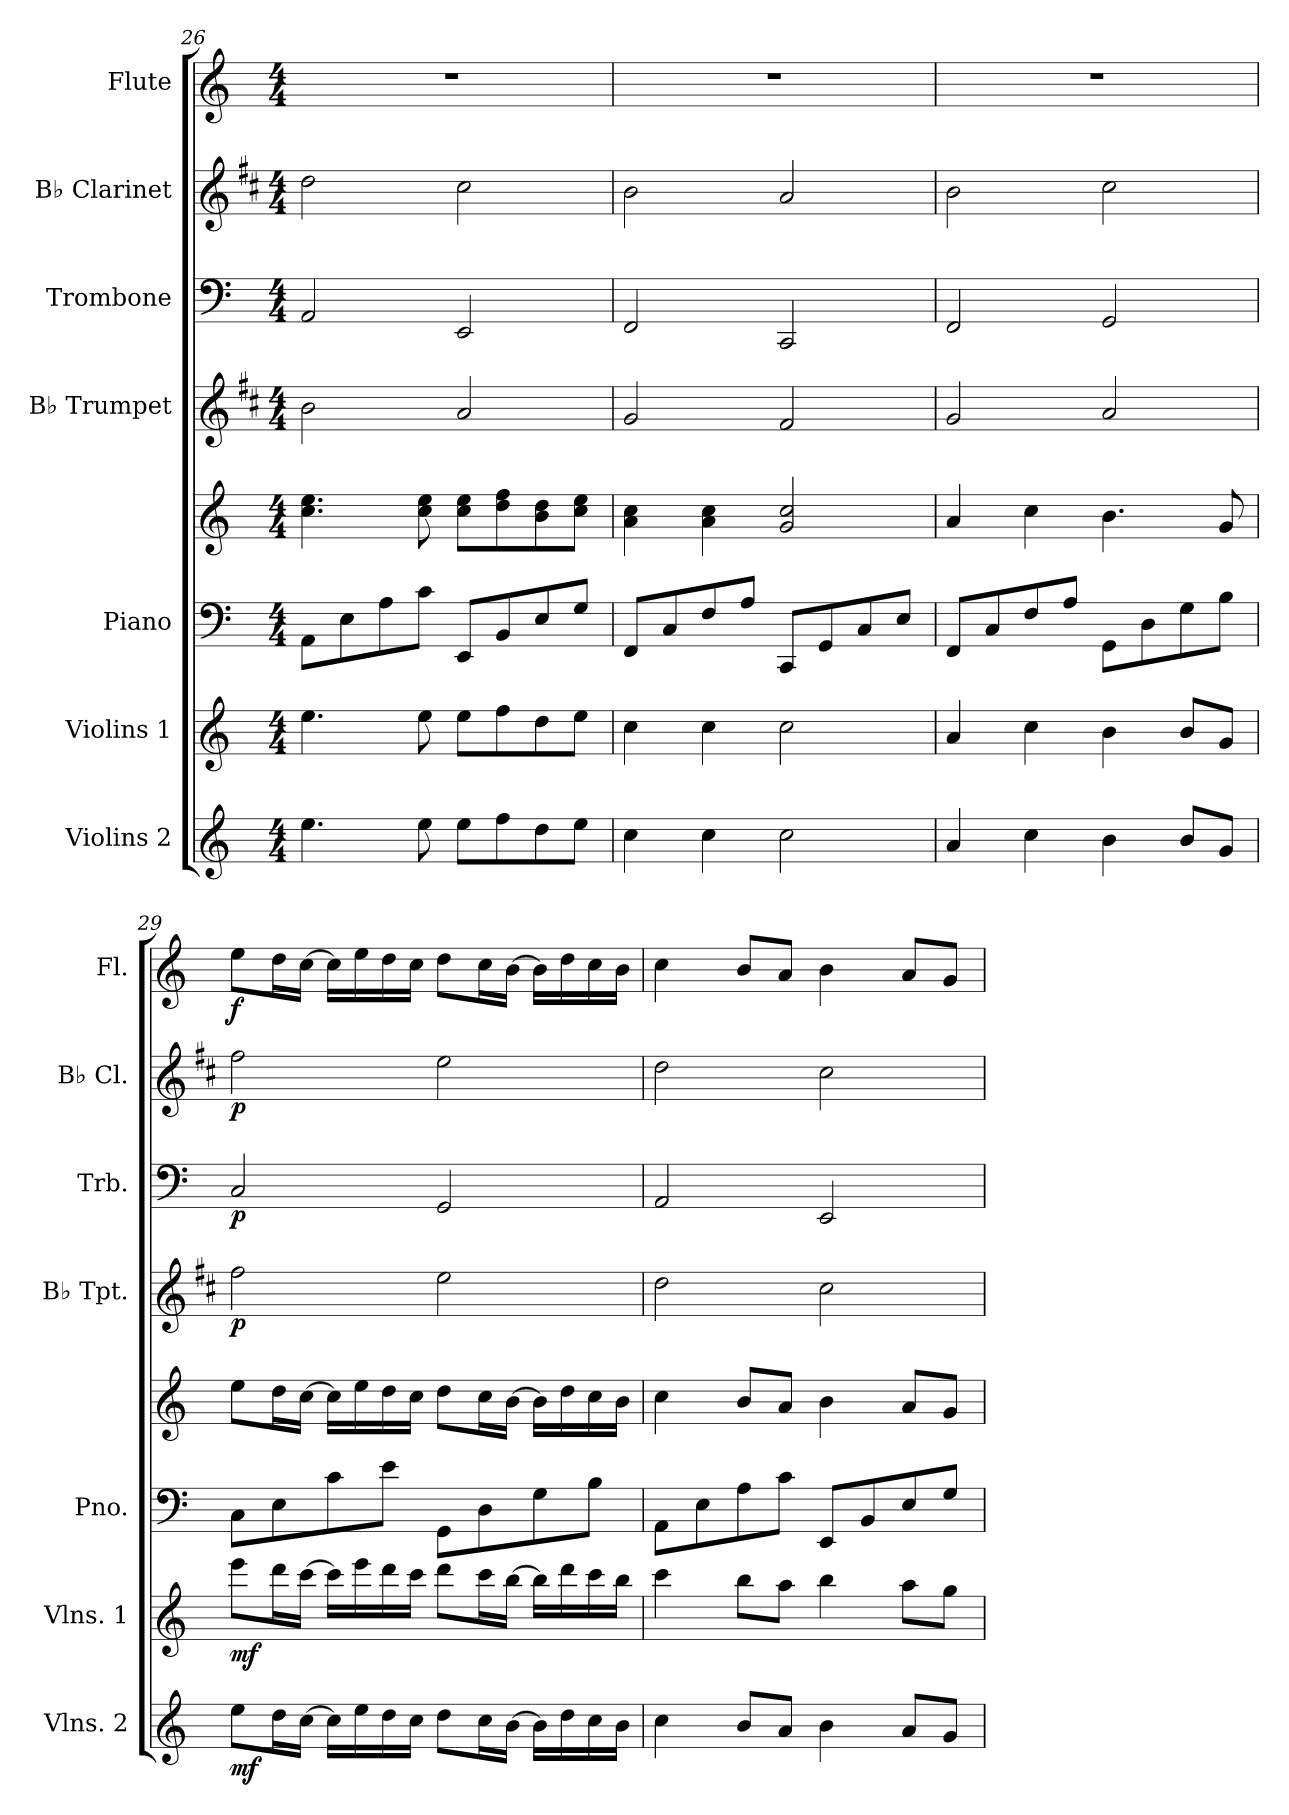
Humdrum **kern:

**kern	**dynam	**kern	**dynam	**kern	**kern	**kern	**dynam	**kern	**dynam	**kern	**dynam	**kern	**dynam
*part7	*part7	*part6	*part6	*part5	*part5	*part4	*part4	*part3	*part3	*part2	*part2	*part1	*part1
*staff8	*staff8	*staff7	*staff7	*staff6	*staff5	*staff4	*staff4	*staff3	*staff3	*staff2	*staff2	*staff1	*staff1
*I"Violins 2	*	*I"Violins 1	*	*I"Piano	*	*I"B♭ Trumpet	*	*I"Trombone	*	*I"B♭ Clarinet	*	*I"Flute	*
*I'Vlns. 2	*	*I'Vlns. 1	*	*I'Pno.	*	*I'B♭ Tpt.	*	*I'Trb.	*	*I'B♭ Cl.	*	*I'Fl.	*
*clefG2	*	*clefG2	*	*clefF4	*clefG2	*clefG2	*	*clefF4	*	*clefG2	*	*clefG2	*
*	*	*	*	*	*	*ITrd1c2	*	*	*	*ITrd1c2	*	*	*
*k[]	*	*k[]	*	*k[]	*k[]	*k[]	*	*k[]	*	*k[]	*	*k[]	*
*C:	*	*C:	*	*C:	*C:	*C:	*	*C:	*	*C:	*	*C:	*
*M4/4	*	*M4/4	*	*M4/4	*M4/4	*M4/4	*	*M4/4	*	*M4/4	*	*M4/4	*
=26	=26	=26	=26	=26	=26	=26	=26	=26	=26	=26	=26	=26	=26
4.ee\	.	4.ee\	.	8AA\L	4.cc\ 4.ee\	2a\	.	2AA/	.	2cc\	.	1r	.
.	.	.	.	8E\	.	.	.	.	.	.	.	.	.
.	.	.	.	8A\	.	.	.	.	.	.	.	.	.
8ee\	.	8ee\	.	8c\J	8cc\ 8ee\	.	.	.	.	.	.	.	.
8ee\L	.	8ee\L	.	8EE/L	8cc\ 8ee\L	2g/	.	2EE/	.	2b\	.	.	.
8ff\	.	8ff\	.	8BB/	8dd\ 8ff\	.	.	.	.	.	.	.	.
8dd\	.	8dd\	.	8E/	8b\ 8dd\	.	.	.	.	.	.	.	.
8ee\J	.	8ee\J	.	8G/J	8cc\ 8ee\J	.	.	.	.	.	.	.	.
=27	=27	=27	=27	=27	=27	=27	=27	=27	=27	=27	=27	=27	=27
4cc\	.	4cc\	.	8FF/L	4a\ 4cc\	2f/	.	2FF/	.	2a\	.	1r	.
.	.	.	.	8C/	.	.	.	.	.	.	.	.	.
4cc\	.	4cc\	.	8F/	4a\ 4cc\	.	.	.	.	.	.	.	.
.	.	.	.	8A/J	.	.	.	.	.	.	.	.	.
2cc\	.	2cc\	.	8CC/L	2g/ 2cc/	2e/	.	2CC/	.	2g/	.	.	.
.	.	.	.	8GG/	.	.	.	.	.	.	.	.	.
.	.	.	.	8C/	.	.	.	.	.	.	.	.	.
.	.	.	.	8E/J	.	.	.	.	.	.	.	.	.
=28	=28	=28	=28	=28	=28	=28	=28	=28	=28	=28	=28	=28	=28
4a/	.	4a/	.	8FF/L	4a/	2f/	.	2FF/	.	2a\	.	1r	.
.	.	.	.	8C/	.	.	.	.	.	.	.	.	.
4cc\	.	4cc\	.	8F/	4cc\	.	.	.	.	.	.	.	.
.	.	.	.	8A/J	.	.	.	.	.	.	.	.	.
4b\	.	4b\	.	8GG\L	4.b\	2g/	.	2GG/	.	2b\	.	.	.
.	.	.	.	8D\	.	.	.	.	.	.	.	.	.
8b/L	.	8b/L	.	8G\	.	.	.	.	.	.	.	.	.
8g/J	.	8g/J	.	8B\J	8g/	.	.	.	.	.	.	.	.
!!LO:PB:g=z
=29	=29	=29	=29	=29	=29	=29	=29	=29	=29	=29	=29	=29	=29
!	!LO:DY:b	!	!LO:DY:b	!	!	!	!LO:DY:b	!	!LO:DY:b	!	!LO:DY:b	!	!LO:DY:b
8ee\L	mf	8eee\L	mf	8C\L	8ee\L	2ee\	p	2C/	p	2ee\	p	8ee\L	f
16dd\L	.	16ddd\L	.	8E\	16dd\L	.	.	.	.	.	.	16dd\L	.
[16cc\JJ	.	[16ccc\JJ	.	.	[16cc\JJ	.	.	.	.	.	.	[16cc\JJ	.
16cc\LL]	.	16ccc\LL]	.	8c\	16cc\LL]	.	.	.	.	.	.	16cc\LL]	.
16ee\	.	16eee\	.	.	16ee\	.	.	.	.	.	.	16ee\	.
16dd\	.	16ddd\	.	8e\J	16dd\	.	.	.	.	.	.	16dd\	.
16cc\JJ	.	16ccc\JJ	.	.	16cc\JJ	.	.	.	.	.	.	16cc\JJ	.
8dd\L	.	8ddd\L	.	8GG\L	8dd\L	2dd\	.	2GG/	.	2dd\	.	8dd\L	.
16cc\L	.	16ccc\L	.	8D\	16cc\L	.	.	.	.	.	.	16cc\L	.
[16b\JJ	.	[16bb\JJ	.	.	[16b\JJ	.	.	.	.	.	.	[16b\JJ	.
16b\LL]	.	16bb\LL]	.	8G\	16b\LL]	.	.	.	.	.	.	16b\LL]	.
16dd\	.	16ddd\	.	.	16dd\	.	.	.	.	.	.	16dd\	.
16cc\	.	16ccc\	.	8B\J	16cc\	.	.	.	.	.	.	16cc\	.
16b\JJ	.	16bb\JJ	.	.	16b\JJ	.	.	.	.	.	.	16b\JJ	.
=30	=30	=30	=30	=30	=30	=30	=30	=30	=30	=30	=30	=30	=30
4cc\	.	4ccc\	.	8AA\L	4cc\	2cc\	.	2AA/	.	2cc\	.	4cc\	.
.	.	.	.	8E\	.	.	.	.	.	.	.	.	.
8b/L	.	8bb\L	.	8A\	8b/L	.	.	.	.	.	.	8b/L	.
8a/J	.	8aa\J	.	8c\J	8a/J	.	.	.	.	.	.	8a/J	.
4b\	.	4bb\	.	8EE/L	4b\	2b\	.	2EE/	.	2b\	.	4b\	.
.	.	.	.	8BB/	.	.	.	.	.	.	.	.	.
8a/L	.	8aa\L	.	8E/	8a/L	.	.	.	.	.	.	8a/L	.
8g/J	.	8gg\J	.	8G/J	8g/J	.	.	.	.	.	.	8g/J	.
=	=	=	=	=	=	=	=	=	=	=	=	=	=
*-	*-	*-	*-	*-	*-	*-	*-	*-	*-	*-	*-	*-	*-
